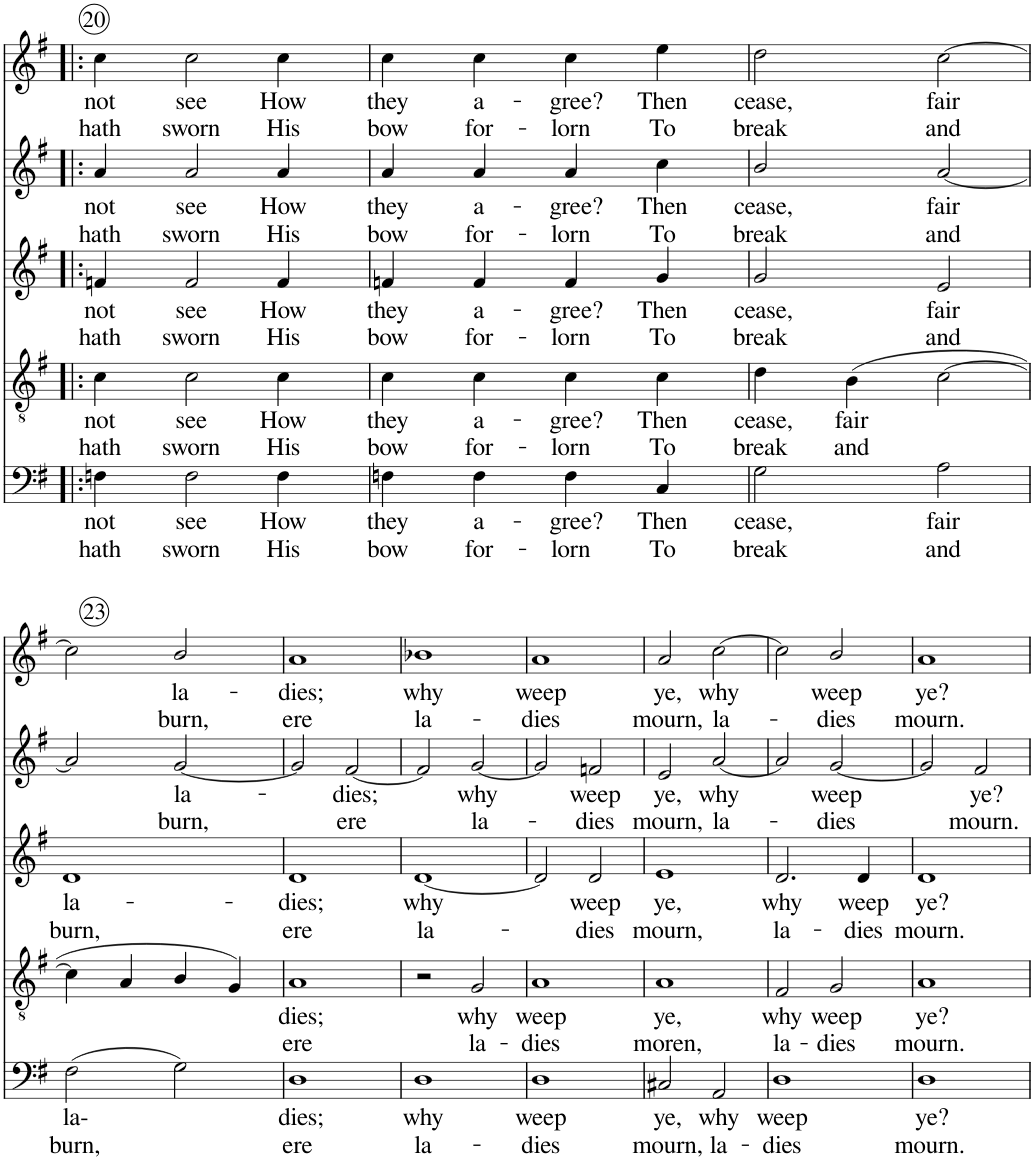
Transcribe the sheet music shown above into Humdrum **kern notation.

**kern	**text	**text	**kern	**text	**text	**kern	**text	**text	**kern	**text	**text	**kern	**text	**text
*part5	*part5	*part5	*part4	*part4	*part4	*part3	*part3	*part3	*part2	*part2	*part2	*part1	*part1	*part1
*staff5	*staff5	*staff5	*staff4	*staff4	*staff4	*staff3	*staff3	*staff3	*staff2	*staff2	*staff2	*staff1	*staff1	*staff1
*I"B	*	*	*I"T	*	*	*I"A	*	*	*I"S2	*	*	*I"S1	*	*
!!LO:PB:g=z
*clefF4	*	*	*clefGv2	*	*	*clefG2	*	*	*clefG2	*	*	*clefG2	*	*
*k[f#]	*	*	*k[f#]	*	*	*k[f#]	*	*	*k[f#]	*	*	*k[f#]	*	*
*G:	*	*	*G:	*	*	*G:	*	*	*G:	*	*	*G:	*	*
*M2/2	*	*	*M2/2	*	*	*M2/2	*	*	*M2/2	*	*	*M2/2	*	*
*met(c|)	*	*	*met(c|)	*	*	*met(c|)	*	*	*met(c|)	*	*	*met(c|)	*	*
=20!|:	=20!|:	=20!|:	=20!|:	=20!|:	=20!|:	=20!|:	=20!|:	=20!|:	=20!|:	=20!|:	=20!|:	=20!|:	=20!|:	=20!|:
!	!LO:LY:b	!LO:LY:b	!	!LO:LY:b	!LO:LY:b	!	!LO:LY:b	!LO:LY:b	!	!LO:LY:b	!LO:LY:b	!	!LO:LY:b	!LO:LY:b
4Fn\	not	hath	4c\	not	hath	4fn/	not	hath	4a/	not	hath	4cc\	not	hath
!	!LO:LY:b	!LO:LY:b	!	!LO:LY:b	!LO:LY:b	!	!LO:LY:b	!LO:LY:b	!	!LO:LY:b	!LO:LY:b	!	!LO:LY:b	!LO:LY:b
2F\	see	sworn	2c\	see	sworn	2f/	see	sworn	2a/	see	sworn	2cc\	see	sworn
!	!LO:LY:b	!LO:LY:b	!	!LO:LY:b	!LO:LY:b	!	!LO:LY:b	!LO:LY:b	!	!LO:LY:b	!LO:LY:b	!	!LO:LY:b	!LO:LY:b
4F\	How	His	4c\	How	His	4f/	How	His	4a/	How	His	4cc\	How	His
=21	=21	=21	=21	=21	=21	=21	=21	=21	=21	=21	=21	=21	=21	=21
!	!LO:LY:b	!LO:LY:b	!	!LO:LY:b	!LO:LY:b	!	!LO:LY:b	!LO:LY:b	!	!LO:LY:b	!LO:LY:b	!	!LO:LY:b	!LO:LY:b
4Fn\	they	bow	4c\	they	bow	4fn/	they	bow	4a/	they	bow	4cc\	they	bow
!	!LO:LY:b	!LO:LY:b	!	!LO:LY:b	!LO:LY:b	!	!LO:LY:b	!LO:LY:b	!	!LO:LY:b	!LO:LY:b	!	!LO:LY:b	!LO:LY:b
4F\	a-	for-	4c\	a-	for-	4f/	a-	for-	4a/	a-	for-	4cc\	a-	for-
!	!LO:LY:b	!LO:LY:b	!	!LO:LY:b	!LO:LY:b	!	!LO:LY:b	!LO:LY:b	!	!LO:LY:b	!LO:LY:b	!	!LO:LY:b	!LO:LY:b
4F\	-gree?	-lorn	4c\	-gree?	-lorn	4f/	-gree?	-lorn	4a/	-gree?	-lorn	4cc\	-gree?	-lorn
!	!LO:LY:b	!LO:LY:b	!	!LO:LY:b	!LO:LY:b	!	!LO:LY:b	!LO:LY:b	!	!LO:LY:b	!LO:LY:b	!	!LO:LY:b	!LO:LY:b
4C/	Then	To	4c\	Then	To	4g/	Then	To	4cc\	Then	To	4ee\	Then	To
=22	=22	=22	=22	=22	=22	=22	=22	=22	=22	=22	=22	=22	=22	=22
!	!LO:LY:b	!LO:LY:b	!	!LO:LY:b	!LO:LY:b	!	!LO:LY:b	!LO:LY:b	!	!LO:LY:b	!LO:LY:b	!	!LO:LY:b	!LO:LY:b
2G\	cease,	break	4d\	cease,	break	2g/	cease,	break	2b/	cease,	break	2dd\	cease,	break
!	!	!	!	!LO:LY:b	!LO:LY:b	!	!	!	!	!	!	!	!	!
.	.	.	(4B\	fair	and	.	.	.	.	.	.	.	.	.
!	!LO:LY:b	!LO:LY:b	!	!	!	!	!LO:LY:b	!LO:LY:b	!	!LO:LY:b	!LO:LY:b	!	!LO:LY:b	!LO:LY:b
2A\	fair	and	[2c\	.	.	2e/	fair	and	[2a/	fair	and	[2cc\	fair	and
!!LO:LB:g=z
=23	=23	=23	=23	=23	=23	=23	=23	=23	=23	=23	=23	=23	=23	=23
!	!LO:LY:b	!LO:LY:b	!	!	!	!	!LO:LY:b	!LO:LY:b	!	!	!	!	!	!
(>2F#\	la-	burn,	4c\]	.	.	1d	la-	burn,	2a/]	.	.	2cc\]	.	.
.	.	.	4A/	.	.	.	.	.	.	.	.	.	.	.
!	!	!	!	!	!	!	!	!	!	!LO:LY:b	!LO:LY:b	!	!LO:LY:b	!LO:LY:b
2G\)	.	.	4B/	.	.	.	.	.	[2g/	la-	burn,	2b/	la-	burn,
.	.	.	4G/)	.	.	.	.	.	.	.	.	.	.	.
=24	=24	=24	=24	=24	=24	=24	=24	=24	=24	=24	=24	=24	=24	=24
!	!LO:LY:b	!LO:LY:b	!	!LO:LY:b	!LO:LY:b	!	!LO:LY:b	!LO:LY:b	!	!	!	!	!LO:LY:b	!LO:LY:b
1D	dies;	ere	1A	dies;	ere	1d	dies;	ere	2g/]	.	.	1a	dies;	ere
!	!	!	!	!	!	!	!	!	!	!LO:LY:b	!LO:LY:b	!	!	!
.	.	.	.	.	.	.	.	.	[2f#/	dies;	ere	.	.	.
=25	=25	=25	=25	=25	=25	=25	=25	=25	=25	=25	=25	=25	=25	=25
!	!LO:LY:b	!LO:LY:b	!	!	!	!	!LO:LY:b	!LO:LY:b	!	!	!	!	!LO:LY:b	!LO:LY:b
1D	why	la-	2r	.	.	[1d	why	la-	2f#/]	.	.	1b-X	why	la-
!	!	!	!	!LO:LY:b	!LO:LY:b	!	!	!	!	!LO:LY:b	!LO:LY:b	!	!	!
.	.	.	2G/	why	la-	.	.	.	[2g/	-why	la-	.	.	.
=26	=26	=26	=26	=26	=26	=26	=26	=26	=26	=26	=26	=26	=26	=26
!	!LO:LY:b	!LO:LY:b	!	!LO:LY:b	!LO:LY:b	!	!	!	!	!	!	!	!LO:LY:b	!LO:LY:b
1D	-weep	-dies	1A	-weep	-dies	2d/]	.	.	2g/]	.	.	1a	weep	-dies
!	!	!	!	!	!	!	!LO:LY:b	!LO:LY:b	!	!LO:LY:b	!LO:LY:b	!	!	!
.	.	.	.	.	.	2d/	weep	-dies	2fn/	weep	-dies	.	.	.
=27	=27	=27	=27	=27	=27	=27	=27	=27	=27	=27	=27	=27	=27	=27
!	!LO:LY:b	!LO:LY:b	!	!LO:LY:b	!LO:LY:b	!	!LO:LY:b	!LO:LY:b	!	!LO:LY:b	!LO:LY:b	!	!LO:LY:b	!LO:LY:b
2C#X/	ye,	mourn,	1A	ye,	moren,	1e	ye,	mourn,	2e/	ye,	mourn,	2a/	ye,	mourn,
!	!LO:LY:b	!LO:LY:b	!	!	!	!	!	!	!	!LO:LY:b	!LO:LY:b	!	!LO:LY:b	!LO:LY:b
2AA/	why	la-	.	.	.	.	.	.	[2a/	why	la-	[2cc\	why	la-
=28	=28	=28	=28	=28	=28	=28	=28	=28	=28	=28	=28	=28	=28	=28
!	!LO:LY:b	!LO:LY:b	!	!LO:LY:b	!LO:LY:b	!	!LO:LY:b	!LO:LY:b	!	!	!	!	!	!
1D	-weep	-dies	2F#/	why	la-	2.d/	why	la-	2a/]	.	.	2cc\]	.	.
!	!	!	!	!LO:LY:b	!LO:LY:b	!	!	!	!	!LO:LY:b	!LO:LY:b	!	!LO:LY:b	!LO:LY:b
.	.	.	2G/	-weep	-dies	.	.	.	[2g/	weep	-dies	2b/	weep	-dies
!	!	!	!	!	!	!	!LO:LY:b	!LO:LY:b	!	!	!	!	!	!
.	.	.	.	.	.	4d/	-weep	-dies	.	.	.	.	.	.
=29	=29	=29	=29	=29	=29	=29	=29	=29	=29	=29	=29	=29	=29	=29
!	!LO:LY:b	!LO:LY:b	!	!LO:LY:b	!LO:LY:b	!	!LO:LY:b	!LO:LY:b	!	!	!	!	!LO:LY:b	!LO:LY:b
1D	ye?	mourn.	1A	ye?	mourn.	1d	ye?	mourn.	2g/]	.	.	1a	ye?	mourn.
!	!	!	!	!	!	!	!	!	!	!LO:LY:b	!LO:LY:b	!	!	!
.	.	.	.	.	.	.	.	.	2f#/	ye?	mourn.	.	.	.
=	=	=	=	=	=	=	=	=	=	=	=	=	=	=
*-	*-	*-	*-	*-	*-	*-	*-	*-	*-	*-	*-	*-	*-	*-
